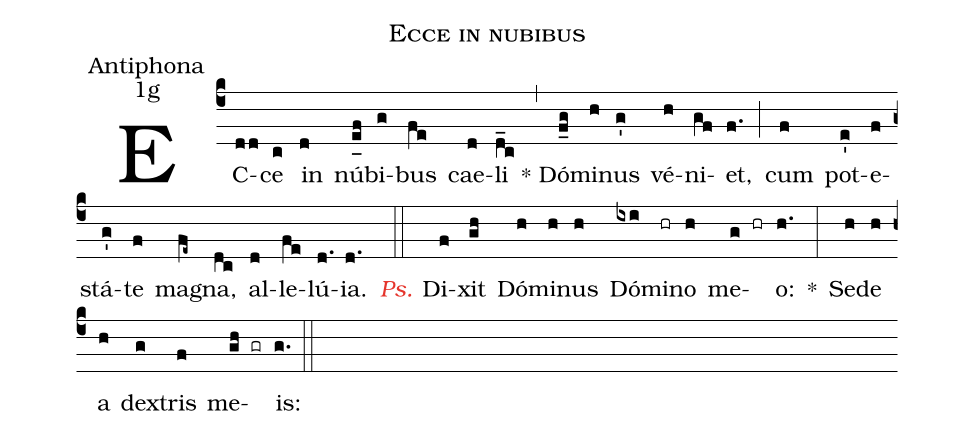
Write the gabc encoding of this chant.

name:Ecce in nubibus;
office-part:Antiphona;
mode:1g;
%%
(c4) EC(dd)ce(c) in(d) nú(e_[uh:l]f)bi(g)bus(fe) cae(d)li(d_c) (,) * Dó(f_g)mi(h)nus(g') vé(h)ni(gf)et,(f.) (;) cum(f) pot(e')e(f)stá(g')te(f) ma(fe~)gna,(dc) al(d)le(fe)lú(d.){ia}.(d.) (::)

<c><i>Ps.</i></c> Di(f)xit(gh) Dó(h)mi(h)nus(h) Dó(ixi)mi(hr)no(h) me(g hr)o:(h.) *(:) Se(h)de(h) a(h) dex(g)tris(f) me(gh gr)is:(g.) (::)
